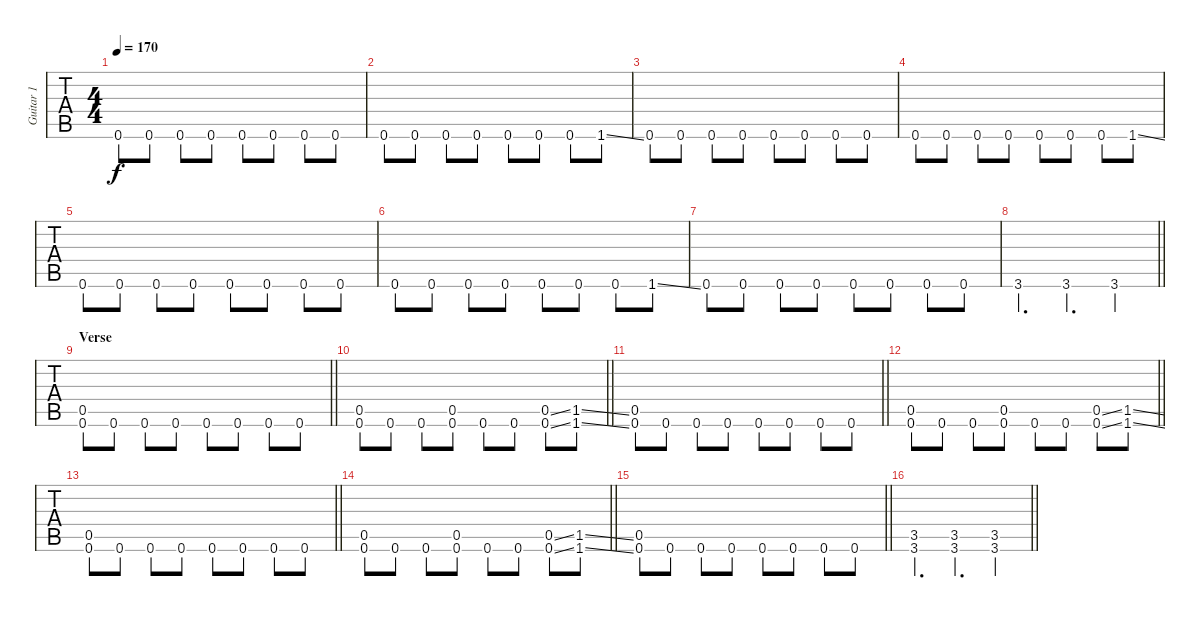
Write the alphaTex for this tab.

\track ("Guitar 1" "Guitar 1") {instrument distortionguitar}
\staff {tabs}
\tuning (D4 A3 F3 C3 G2 C2) {hide}
\ts (4 4)
\tempo 170
\clef g2
\ks c
0.6.8{dy f} 0.6.8 0.6.8 0.6.8 0.6.8 0.6.8 0.6.8 0.6.8 |
0.6.8 0.6.8 0.6.8 0.6.8 0.6.8 0.6.8 0.6.8 1.6{ss}.8 |
0.6.8 0.6.8 0.6.8 0.6.8 0.6.8 0.6.8 0.6.8 0.6.8 |
0.6.8 0.6.8 0.6.8 0.6.8 0.6.8 0.6.8 0.6.8 1.6{ss}.8 |
0.6.8 0.6.8 0.6.8 0.6.8 0.6.8 0.6.8 0.6.8 0.6.8 |
0.6.8 0.6.8 0.6.8 0.6.8 0.6.8 0.6.8 0.6.8 1.6{ss}.8 |
0.6.8 0.6.8 0.6.8 0.6.8 0.6.8 0.6.8 0.6.8 0.6.8 |
\barLineRight lightlight
3.6.4{d} 3.6.4{d} 3.6.4 |
\section ("" "Verse")
\barLineRight lightlight
(0.5 0.6).8 0.6.8 0.6.8 0.6.8 0.6.8 0.6.8 0.6.8 0.6.8 |
\barLineRight lightlight
(0.5 0.6).8 0.6.8 0.6.8 (0.5 0.6).8 0.6.8 0.6.8 (0.5{ss} 0.6{ss}).8 (1.5{ss} 1.6{ss}).8 |
\barLineRight lightlight
(0.5 0.6).8 0.6.8 0.6.8 0.6.8 0.6.8 0.6.8 0.6.8 0.6.8 |
\barLineRight lightlight
(0.5 0.6).8 0.6.8 0.6.8 (0.5 0.6).8 0.6.8 0.6.8 (0.5{ss} 0.6{ss}).8 (1.5{ss} 1.6{ss}).8 |
\barLineRight lightlight
(0.5 0.6).8 0.6.8 0.6.8 0.6.8 0.6.8 0.6.8 0.6.8 0.6.8 |
\barLineRight lightlight
(0.5 0.6).8 0.6.8 0.6.8 (0.5 0.6).8 0.6.8 0.6.8 (0.5{ss} 0.6{ss}).8 (1.5{ss} 1.6{ss}).8 |
\barLineRight lightlight
(0.5 0.6).8 0.6.8 0.6.8 0.6.8 0.6.8 0.6.8 0.6.8 0.6.8 |
\barLineRight lightlight
(3.5 3.6).4{d} (3.5 3.6).4{d} (3.5 3.6).4
